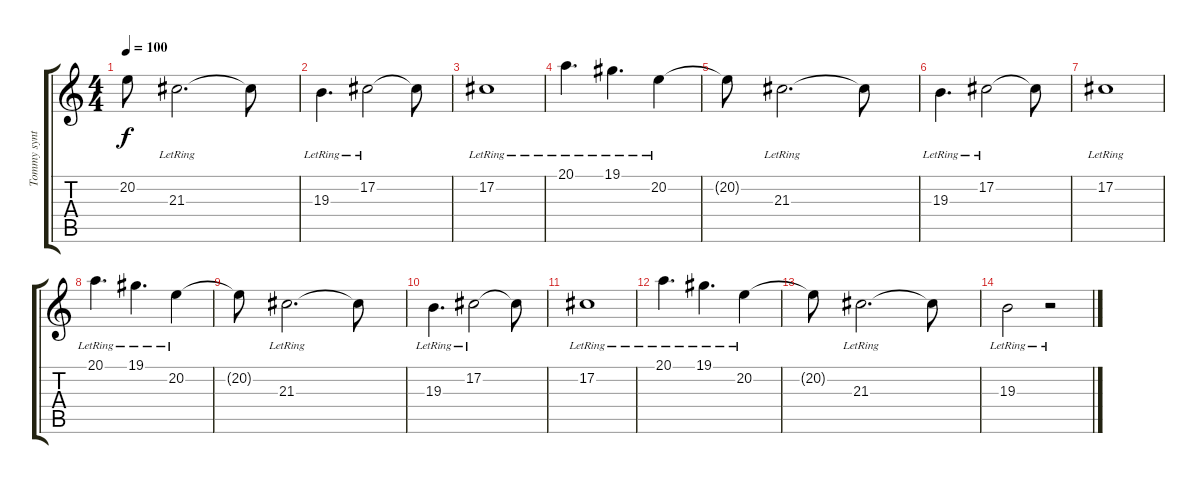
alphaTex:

\track ("Tommy synth" "Tommy synt") {instrument lead2sawtooth}
\staff {score tabs}
\tuning (Db4 Ab3 E3 B2 Gb2 Db2) {hide}
\ts (4 4)
\tempo 100
\clef g2
\ks c
20.2{t}.8{dy f} 21.3{lr}.2{d} 21.3{t}.8 |
19.3{lr}.4{d} 17.2{lr}.2 17.2{t}.8 |
17.2{lr}.1 |
20.1{lr}.4{d} 19.1{lr}.4{d} 20.2{lr}.4 |
20.2{t}.8 21.3{lr}.2{d} 21.3{t}.8 |
19.3{lr}.4{d} 17.2{lr}.2 17.2{t}.8 |
17.2{lr}.1 |
20.1{lr}.4{d} 19.1{lr}.4{d} 20.2{lr}.4 |
20.2{t}.8 21.3{lr}.2{d} 21.3{t}.8 |
19.3{lr}.4{d} 17.2{lr}.2 17.2{t}.8 |
17.2{lr}.1 |
20.1{lr}.4{d} 19.1{lr}.4{d} 20.2{lr}.4 |
20.2{t}.8 21.3{lr}.2{d} 21.3{t}.8 |
19.3{lr}.2 r.2
